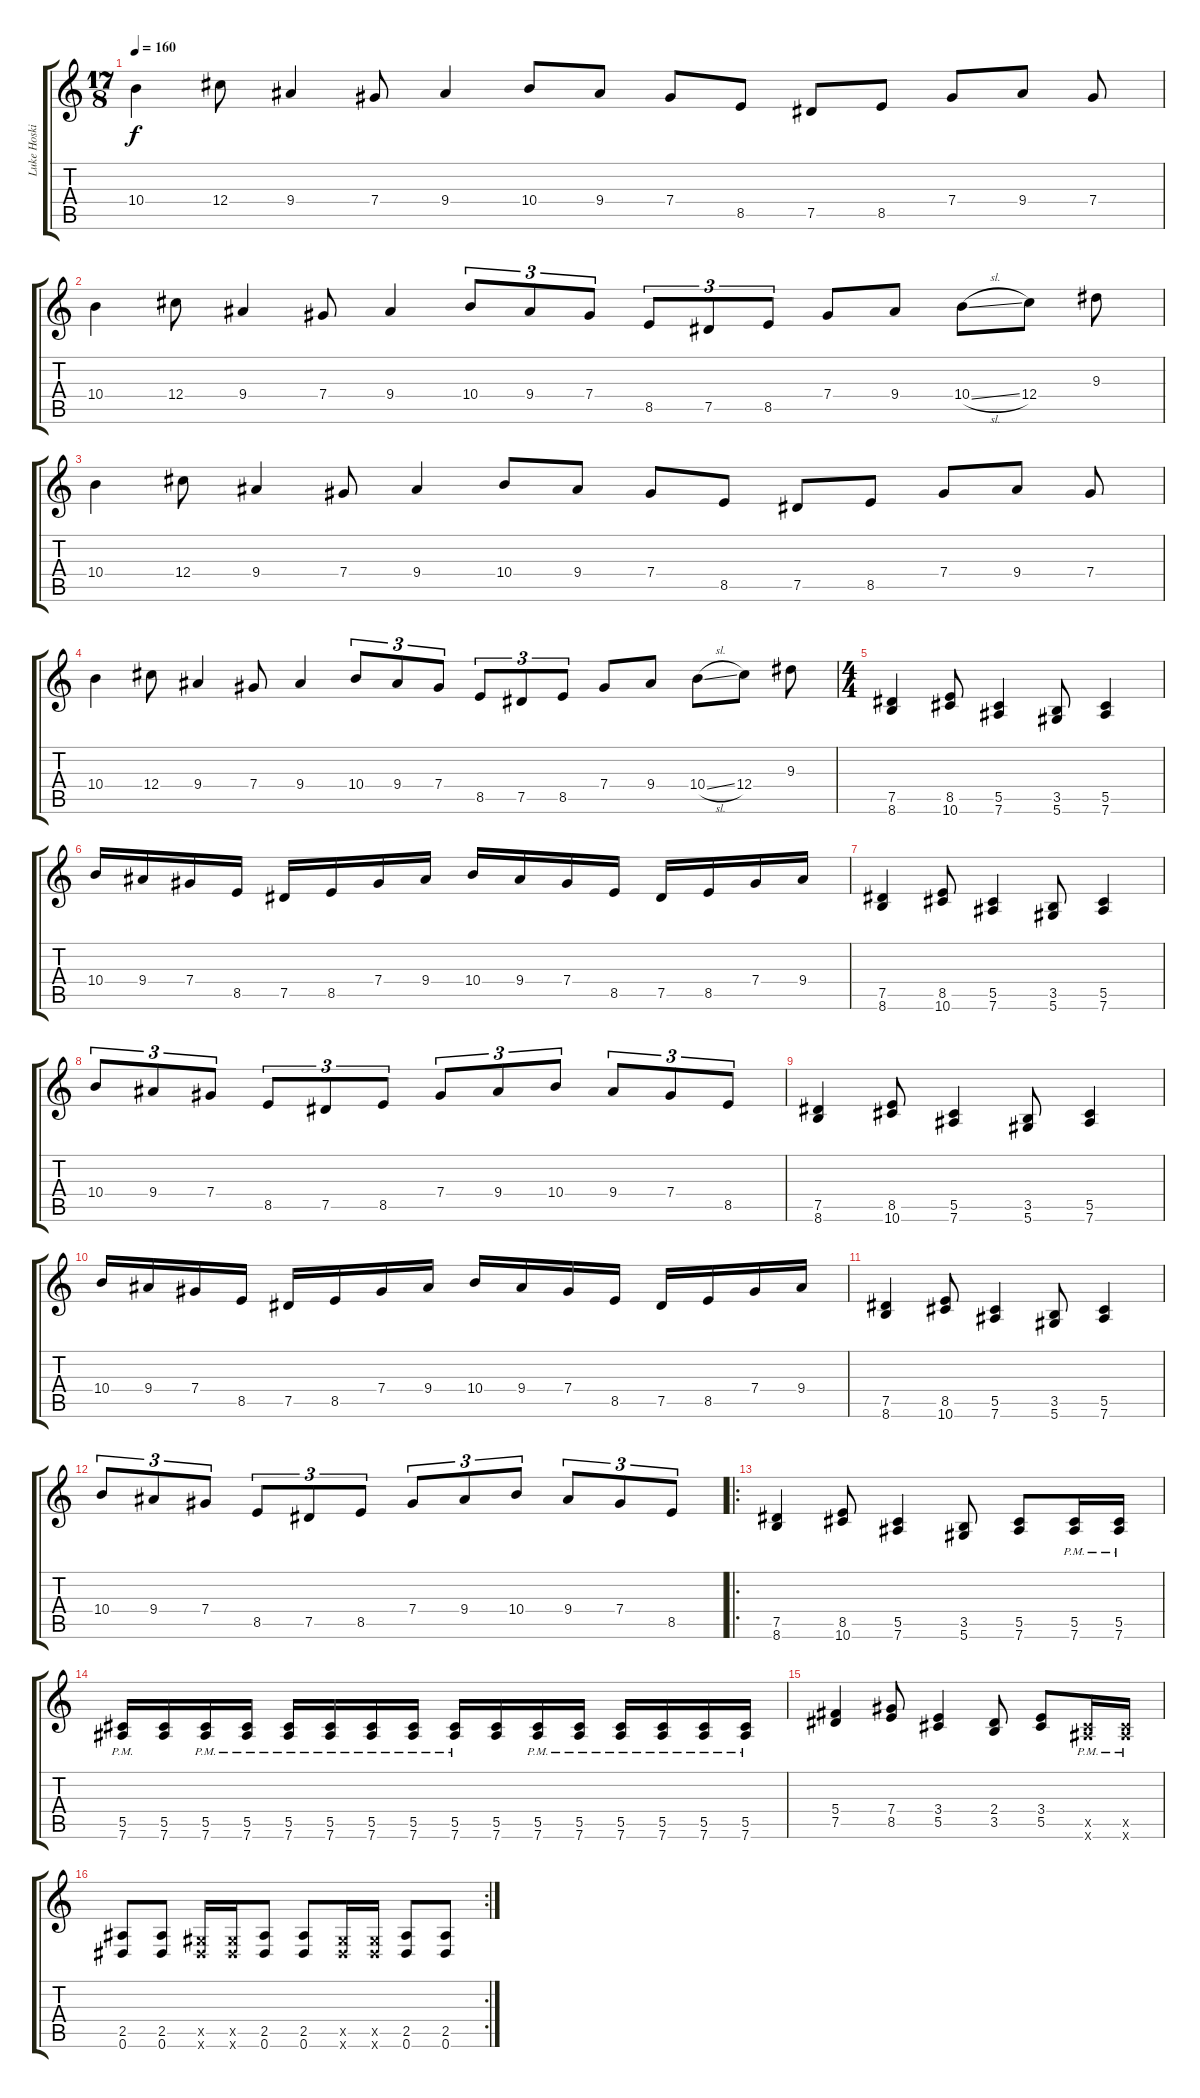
\track ("Luke Hoskin" "Luke Hoski") {instrument distortionguitar}
\staff {score tabs}
\tuning (Eb4 Bb3 Gb3 Db3 Ab2 Eb2) {hide}
\ts (17 8)
\tempo 160
\clef g2
\ks c
10.4.4{dy f} 12.4.8 9.4.4 7.4.8 9.4.4 10.4.8 9.4.8 7.4.8 8.5.8 7.5.8 8.5.8 7.4.8 9.4.8 7.4.8 |
10.4.4 12.4.8 9.4.4 7.4.8 9.4.4 10.4.8{tu (3 2)} 9.4.8{tu (3 2)} 7.4.8{tu (3 2)} 8.5.8{tu (3 2)} 7.5.8{tu (3 2)} 8.5.8{tu (3 2)} 7.4.8 9.4.8 10.4{sl}.8 12.4.8 9.3.8 |
10.4.4 12.4.8 9.4.4 7.4.8 9.4.4 10.4.8 9.4.8 7.4.8 8.5.8 7.5.8 8.5.8 7.4.8 9.4.8 7.4.8 |
10.4.4 12.4.8 9.4.4 7.4.8 9.4.4 10.4.8{tu (3 2)} 9.4.8{tu (3 2)} 7.4.8{tu (3 2)} 8.5.8{tu (3 2)} 7.5.8{tu (3 2)} 8.5.8{tu (3 2)} 7.4.8 9.4.8 10.4{sl}.8 12.4.8 9.3.8 |
\ts (4 4)
(7.5 8.6).4 (8.5 10.6).8 (5.5 7.6).4 (3.5 5.6).8 (5.5 7.6).4 |
10.4.16 9.4.16 7.4.16 8.5.16 7.5.16 8.5.16 7.4.16 9.4.16 10.4.16 9.4.16 7.4.16 8.5.16 7.5.16 8.5.16 7.4.16 9.4.16 |
(7.5 8.6).4 (8.5 10.6).8 (5.5 7.6).4 (3.5 5.6).8 (5.5 7.6).4 |
10.4.8{tu (3 2)} 9.4.8{tu (3 2)} 7.4.8{tu (3 2)} 8.5.8{tu (3 2)} 7.5.8{tu (3 2)} 8.5.8{tu (3 2)} 7.4.8{tu (3 2)} 9.4.8{tu (3 2)} 10.4.8{tu (3 2)} 9.4.8{tu (3 2)} 7.4.8{tu (3 2)} 8.5.8{tu (3 2)} |
(7.5 8.6).4 (8.5 10.6).8 (5.5 7.6).4 (3.5 5.6).8 (5.5 7.6).4 |
10.4.16 9.4.16 7.4.16 8.5.16 7.5.16 8.5.16 7.4.16 9.4.16 10.4.16 9.4.16 7.4.16 8.5.16 7.5.16 8.5.16 7.4.16 9.4.16 |
(7.5 8.6).4 (8.5 10.6).8 (5.5 7.6).4 (3.5 5.6).8 (5.5 7.6).4 |
10.4.8{tu (3 2)} 9.4.8{tu (3 2)} 7.4.8{tu (3 2)} 8.5.8{tu (3 2)} 7.5.8{tu (3 2)} 8.5.8{tu (3 2)} 7.4.8{tu (3 2)} 9.4.8{tu (3 2)} 10.4.8{tu (3 2)} 9.4.8{tu (3 2)} 7.4.8{tu (3 2)} 8.5.8{tu (3 2)} |
\ro
(7.5 8.6).4 (8.5 10.6).8 (5.5 7.6).4 (3.5 5.6).8 (5.5 7.6).8 (5.5{pm} 7.6{pm}).16 (5.5{pm} 7.6{pm}).16 |
(5.5{pm} 7.6{pm}).16 (5.5 7.6).16 (5.5{pm} 7.6{pm}).16 (5.5{pm} 7.6{pm}).16 (5.5{pm} 7.6{pm}).16 (5.5{pm} 7.6{pm}).16 (5.5{pm} 7.6{pm}).16 (5.5{pm} 7.6{pm}).16 (5.5{pm} 7.6{pm}).16 (5.5 7.6).16 (5.5{pm} 7.6{pm}).16 (5.5{pm} 7.6{pm}).16 (5.5{pm} 7.6{pm}).16 (5.5{pm} 7.6{pm}).16 (5.5{pm} 7.6{pm}).16 (5.5{pm} 7.6{pm}).16 |
(5.4 7.5).4 (7.4 8.5).8 (3.4 5.5).4 (2.4 3.5).8 (3.4 5.5).8 (5.5{pm x} 7.6{pm x}).16 (5.5{pm x} 7.6{pm x}).16 |
\rc 2
(2.5 0.6).8 (2.5 0.6).8 (0.5{x} 0.6{x}).16 (0.5{x} 0.6{x}).16 (2.5 0.6).8 (2.5 0.6).8 (0.5{x} 0.6{x}).16 (0.5{x} 0.6{x}).16 (2.5 0.6).8 (2.5 0.6).8
